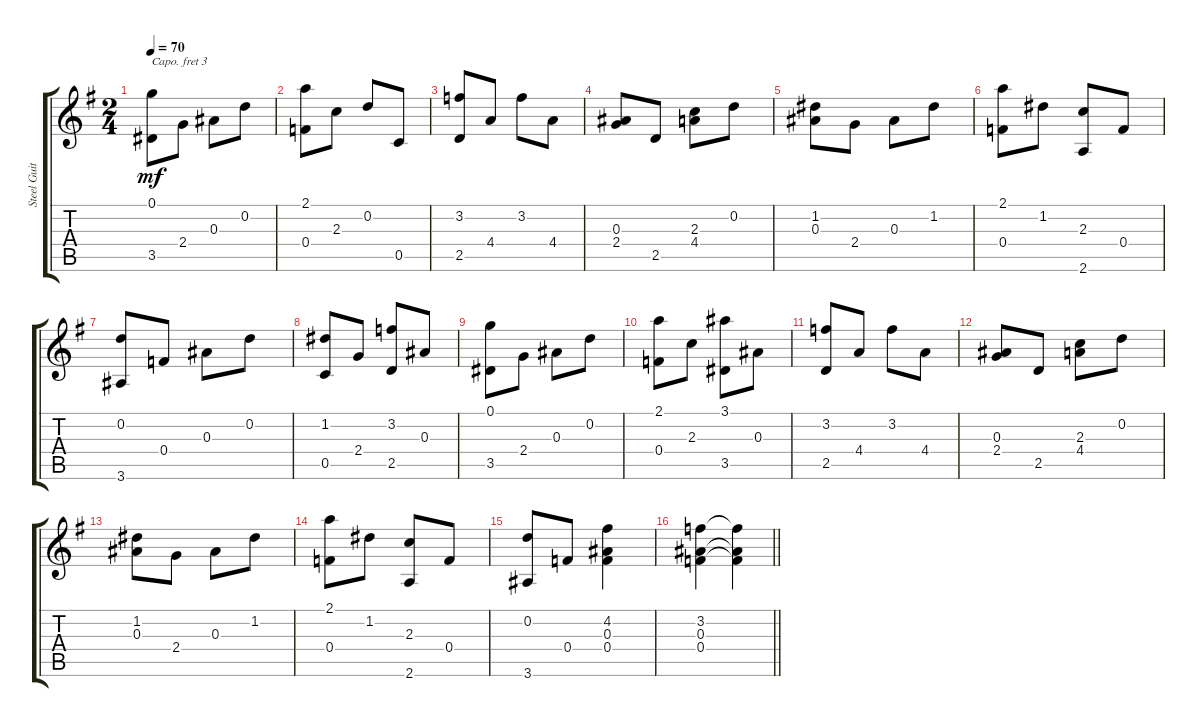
\track ("Steel Guitar" "Steel Guit") {instrument acousticguitarsteel}
\staff {score tabs}
\capo 3
\tuning (E4 B3 G3 D3 A2 E2) {hide}
\ts (2 4)
\tempo 70
\clef g2
\ks g
(0.1 3.5).8{dy mf instrument acousticguitarsteel} 2.4.8 0.3.8 0.2.8 |
(2.1 0.4).8 2.3.8 0.2.8 0.5.8 |
(3.2 2.5).8 4.4.8 3.2.8 4.4.8 |
(0.3 2.4).8 2.5.8 (2.3 4.4).8 0.2.8 |
(1.2 0.3).8 2.4.8 0.3.8 1.2.8 |
(2.1 0.4).8 1.2.8 (2.3 2.6).8 0.4.8 |
(0.2 3.6).8 0.4.8 0.3.8 0.2.8 |
(1.2 0.5).8 2.4.8 (3.2 2.5).8 0.3.8 |
(0.1 3.5).8 2.4.8 0.3.8 0.2.8 |
(2.1 0.4).8 2.3.8 (3.1 3.5).8 0.3.8 |
(3.2 2.5).8 4.4.8 3.2.8 4.4.8 |
(0.3 2.4).8 2.5.8 (2.3 4.4).8 0.2.8 |
(1.2 0.3).8 2.4.8 0.3.8 1.2.8 |
(2.1 0.4).8 1.2.8 (2.3 2.6).8 0.4.8 |
(0.2 3.6).8 0.4.8 (4.2 0.3 0.4).4 |
\barLineRight lightlight
(3.2 0.3 0.4).4 (3.2{t} 0.3{t} 0.4{t}).4
